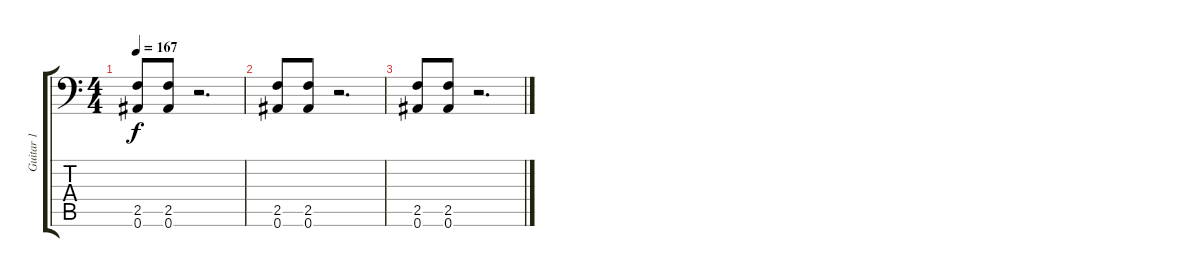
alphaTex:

\track ("Guitar 1" "Guitar 1") {instrument distortionguitar}
\staff {score tabs}
\tuning (Bb3 F3 Db3 Ab2 Eb2 Bb1) {hide}
\ts (4 4)
\tempo 167
\clef f4
\ks c
(2.5 0.6).8{dy f} (2.5 0.6).8 r.2{d} |
(2.5 0.6).8 (2.5 0.6).8 r.2{d} |
(2.5 0.6).8 (2.5 0.6).8 r.2{d}
